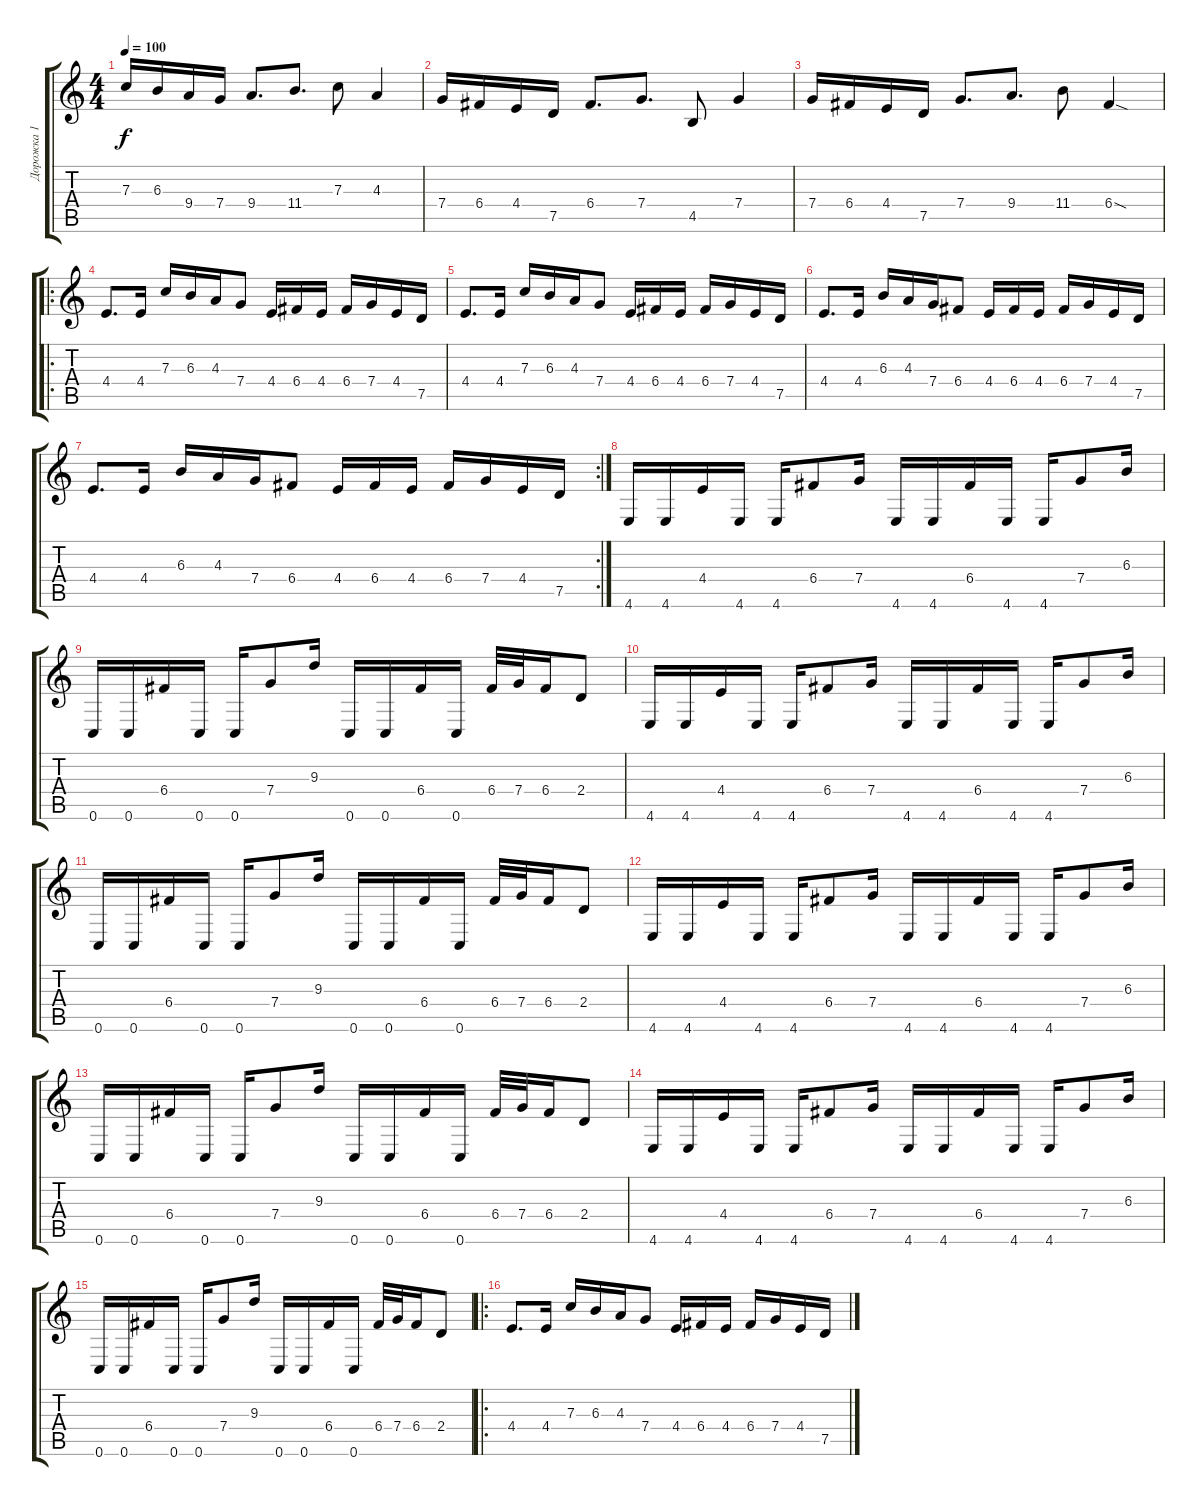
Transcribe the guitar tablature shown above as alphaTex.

\track ("Дорожка 1" "Дорожка 1") {instrument distortionguitar}
\staff {score tabs}
\tuning (D4 A3 F3 C3 G2 C2) {hide}
\ts (4 4)
\tempo 100
\clef g2
\ks c
7.3.16{dy f} 6.3.16 9.4.16 7.4.16 9.4.8{d} 11.4.8{d} 7.3.8 4.3.4 |
7.4.16 6.4.16 4.4.16 7.5.16 6.4.8{d} 7.4.8{d} 4.5.8 7.4.4 |
7.4.16 6.4.16 4.4.16 7.5.16 7.4.8{d} 9.4.8{d} 11.4.8 6.4{sod}.4 |
\ro
4.4.8{d} 4.4.16 7.3.16 6.3.16 4.3.16 7.4.8 4.4.16 6.4.16 4.4.16 6.4.16 7.4.16 4.4.16 7.5.16 |
4.4.8{d} 4.4.16 7.3.16 6.3.16 4.3.16 7.4.8 4.4.16 6.4.16 4.4.16 6.4.16 7.4.16 4.4.16 7.5.16 |
4.4.8{d} 4.4.16 6.3.16 4.3.16 7.4.16 6.4.8 4.4.16 6.4.16 4.4.16 6.4.16 7.4.16 4.4.16 7.5.16 |
\rc 2
4.4.8{d} 4.4.16 6.3.16 4.3.16 7.4.16 6.4.8 4.4.16 6.4.16 4.4.16 6.4.16 7.4.16 4.4.16 7.5.16 |
4.6.16 4.6.16 4.4.16 4.6.16 4.6.16 6.4.8 7.4.16 4.6.16 4.6.16 6.4.16 4.6.16 4.6.16 7.4.8 6.3.16 |
0.6.16 0.6.16 6.4.16 0.6.16 0.6.16 7.4.8 9.3.16 0.6.16 0.6.16 6.4.16 0.6.16 6.4.32 7.4.32 6.4.16 2.4.8 |
4.6.16 4.6.16 4.4.16 4.6.16 4.6.16 6.4.8 7.4.16 4.6.16 4.6.16 6.4.16 4.6.16 4.6.16 7.4.8 6.3.16 |
0.6.16 0.6.16 6.4.16 0.6.16 0.6.16 7.4.8 9.3.16 0.6.16 0.6.16 6.4.16 0.6.16 6.4.32 7.4.32 6.4.16 2.4.8 |
4.6.16 4.6.16 4.4.16 4.6.16 4.6.16 6.4.8 7.4.16 4.6.16 4.6.16 6.4.16 4.6.16 4.6.16 7.4.8 6.3.16 |
0.6.16 0.6.16 6.4.16 0.6.16 0.6.16 7.4.8 9.3.16 0.6.16 0.6.16 6.4.16 0.6.16 6.4.32 7.4.32 6.4.16 2.4.8 |
4.6.16 4.6.16 4.4.16 4.6.16 4.6.16 6.4.8 7.4.16 4.6.16 4.6.16 6.4.16 4.6.16 4.6.16 7.4.8 6.3.16 |
0.6.16 0.6.16 6.4.16 0.6.16 0.6.16 7.4.8 9.3.16 0.6.16 0.6.16 6.4.16 0.6.16 6.4.32 7.4.32 6.4.16 2.4.8 |
\ro
4.4.8{d} 4.4.16 7.3.16 6.3.16 4.3.16 7.4.8 4.4.16 6.4.16 4.4.16 6.4.16 7.4.16 4.4.16 7.5.16
